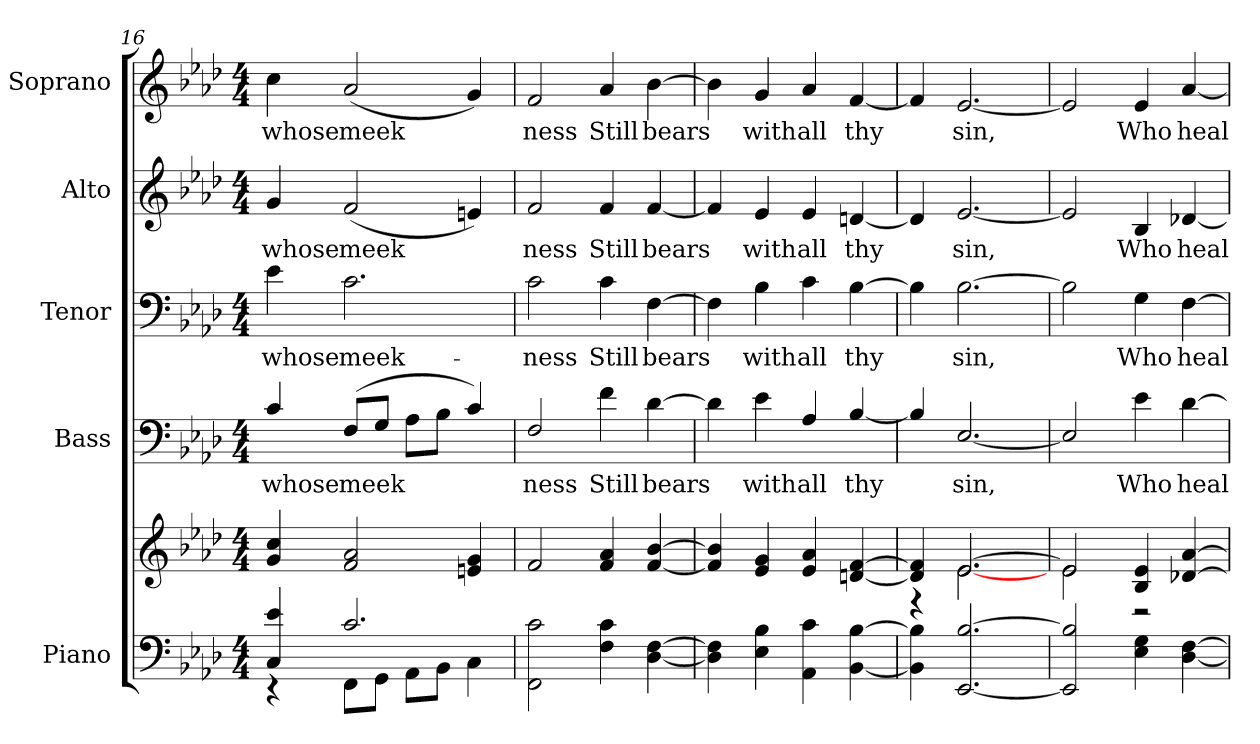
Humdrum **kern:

**kern	**kern	**kern	**text	**kern	**text	**kern	**text	**kern	**text
*part5	*part5	*part4	*part4	*part3	*part3	*part2	*part2	*part1	*part1
*staff6	*staff5	*staff4	*staff4	*staff3	*staff3	*staff2	*staff2	*staff1	*staff1
*I"Piano	*	*I"Bass	*	*I"Tenor	*	*I"Alto	*	*I"Soprano	*
*I'Pno.	*	*I'B.	*	*I'T.	*	*I'A.	*	*I'S.	*
*clefF4	*clefG2	*clefF4	*	*clefF4	*	*clefG2	*	*clefG2	*
*	*	*ITrd7c12	*	*	*	*	*	*	*
*k[b-e-a-d-]	*k[b-e-a-d-]	*k[b-e-a-d-]	*	*k[b-e-a-d-]	*	*k[b-e-a-d-]	*	*k[b-e-a-d-]	*
*A-:	*A-:	*A-:	*	*A-:	*	*A-:	*	*A-:	*
*M4/4	*M4/4	*M4/4	*	*M4/4	*	*M4/4	*	*M4/4	*
=16	=16	=16	=16	=16	=16	=16	=16	=16	=16
*^	*	*	*	*	*	*	*	*	*
!	!	!	!	!LO:LY:b:color=#000000	!	!	!	!	!	!
!	!	!	!	!	!	!LO:LY:b:color=#000000	!	!	!	!
!	!	!	!	!	!	!	!	!LO:LY:b:color=#000000	!	!
!	!	!	!	!	!	!	!	!	!	!LO:LY:b:color=#000000
4Ci/ 4e-i	4r	4gi/ 4cci	4Ci/	whose	4e-i\	whose	4gi/	whose	4cci\	whose
!	!	!	!	!LO:LY:b:color=#000000	!	!	!	!	!	!
!	!	!	!	!	!	!LO:LY:b:color=#000000	!	!	!	!
!	!	!	!	!	!	!	!	!LO:LY:b:color=#000000	!	!
!	!	!	!	!	!	!	!	!	!	!LO:LY:b:color=#000000
2.ci/	8FFi\L	2fi/ 2a-i	(8FFi/L	meek	2.ci\	meek-	(2fi/	meek	(2a-i/	meek
.	8GGi\J	.	8GGi/J	.	.	.	.	.	.	.
.	8AA-i\L	.	8AA-i\L	.	.	.	.	.	.	.
.	8BB-i\J	.	8BB-i\J	.	.	.	.	.	.	.
.	4Ci\	4eni/ 4gi	4Ci/)	.	.	.	4eni/)	.	4gi/)	.
*v	*v	*	*	*	*	*	*	*	*	*
=17	=17	=17	=17	=17	=17	=17	=17	=17	=17
*^	*	*	*	*	*	*	*	*	*
!	!	!	!	!LO:LY:b:color=#000000	!	!	!	!	!	!
*v	*v	*	*	*	*	*	*	*	*	*
*^	*	*	*	*	*	*	*	*	*
!	!	!	!	!	!	!LO:LY:b:color=#000000	!	!	!	!
*v	*v	*	*	*	*	*	*	*	*	*
*^	*	*	*	*	*	*	*	*	*
!	!	!	!	!	!	!	!	!LO:LY:b:color=#000000	!	!
*v	*v	*	*	*	*	*	*	*	*	*
*^	*	*	*	*	*	*	*	*	*
!	!	!	!	!	!	!	!	!	!	!LO:LY:b:color=#000000
*v	*v	*	*	*	*	*	*	*	*	*
2FFi\ 2ci	2fi/	2FFi/	ness	2ci\	-ness	2fi/	ness	2fi/	ness
!	!	!	!LO:LY:b:color=#000000	!	!	!	!	!	!
!	!	!	!	!	!LO:LY:b:color=#000000	!	!	!	!
!	!	!	!	!	!	!	!LO:LY:b:color=#000000	!	!
!	!	!	!	!	!	!	!	!	!LO:LY:b:color=#000000
4Fi\ 4ci	4fi/ 4a-i	4Fi\	Still	4ci\	Still	4fi/	Still	4a-i/	Still
!	!	!	!LO:LY:b:color=#000000	!	!	!	!	!	!
!	!	!	!	!	!LO:LY:b:color=#000000	!	!	!	!
!	!	!	!	!	!	!	!LO:LY:b:color=#000000	!	!
!	!	!	!	!	!	!	!	!	!LO:LY:b:color=#000000
[<4D-i\ [>4Fi	[<4fi/ [>4b-i	[>4D-i\	bears	[>4Fi\	bears	[<4fi/	bears	[>4b-i\	bears
=18	=18	=18	=18	=18	=18	=18	=18	=18	=18
4D-i\] 4Fi]	4fi/] 4b-i]	4D-i\]	.	4Fi\]	.	4fi/]	.	4b-i\]	.
!	!	!	!LO:LY:b:color=#000000	!	!	!	!	!	!
!	!	!	!	!	!LO:LY:b:color=#000000	!	!	!	!
!	!	!	!	!	!	!	!LO:LY:b:color=#000000	!	!
!	!	!	!	!	!	!	!	!	!LO:LY:b:color=#000000
4E-i\ 4B-i	4e-i/ 4gi	4E-i\	with	4B-i\	with	4e-i/	with	4gi/	with
!	!	!	!LO:LY:b:color=#000000	!	!	!	!	!	!
!	!	!	!	!	!LO:LY:b:color=#000000	!	!	!	!
!	!	!	!	!	!	!	!LO:LY:b:color=#000000	!	!
!	!	!	!	!	!	!	!	!	!LO:LY:b:color=#000000
4AA-i\ 4ci	4e-i/ 4a-i	4AA-i/	all	4ci\	all	4e-i/	all	4a-i/	all
!	!	!	!LO:LY:b:color=#000000	!	!	!	!	!	!
!	!	!	!	!	!LO:LY:b:color=#000000	!	!	!	!
!	!	!	!	!	!	!	!LO:LY:b:color=#000000	!	!
!	!	!	!	!	!	!	!	!	!LO:LY:b:color=#000000
[<4BB-i\ [>4B-i	[<4dni/ [>4fi	[<4BB-i/	thy	[>4B-i\	thy	[<4dni/	thy	[<4fi/	thy
=19	=19	=19	=19	=19	=19	=19	=19	=19	=19
*	*^	*	*	*	*	*	*	*	*
4BB-i\] 4B-i]	4di/] 4fi]	4r	4BB-i/]	.	4B-i\]	.	4di/]	.	4fi/]	.
!	!	!	!	!LO:LY:b:color=#000000	!	!	!	!	!	!
!	!	!	!	!	!	!LO:LY:b:color=#000000	!	!	!	!
!	!	!	!	!	!	!	!	!LO:LY:b:color=#000000	!	!
!	!	!	!	!	!	!	!	!	!	!LO:LY:b:color=#000000
[<2.EE-i/ [>2.B-i	[>2.e-i/	[<2.e-i\	[<2.EE-i/	sin,	[>2.B-i\	sin,	[<2.e-i/	sin,	[<2.e-i/	sin,
=20	=20	=20	=20	=20	=20	=20	=20	=20	=20	=20
2EE-i/] 2B-i]	2e-i/]	2e-i\	2EE-i/]	.	2B-i\]	.	2e-i/]	.	2e-i/]	.
!	!	!	!	!LO:LY:b:color=#000000	!	!	!	!	!	!
!	!	!	!	!	!	!LO:LY:b:color=#000000	!	!	!	!
!	!	!	!	!	!	!	!	!LO:LY:b:color=#000000	!	!
!	!	!	!	!	!	!	!	!	!	!LO:LY:b:color=#000000
4E-i\ 4Gi	4B-i/ 4e-i	2r	4E-i\	Who	4Gi\	Who	4B-i/	Who	4e-i/	Who
!	!	!	!	!LO:LY:b:color=#000000	!	!	!	!	!	!
!	!	!	!	!	!	!LO:LY:b:color=#000000	!	!	!	!
!	!	!	!	!	!	!	!	!LO:LY:b:color=#000000	!	!
!	!	!	!	!	!	!	!	!	!	!LO:LY:b:color=#000000
[<4D-i\ [>4Fi	[>4d-Xi/ [>4a-i	.	[>4D-i\	heal	[>4Fi\	heal	[<4d-Xi/	heal	[<4a-i/	heal
*	*v	*v	*	*	*	*	*	*	*	*
=	=	=	=	=	=	=	=	=	=
*-	*-	*-	*-	*-	*-	*-	*-	*-	*-
